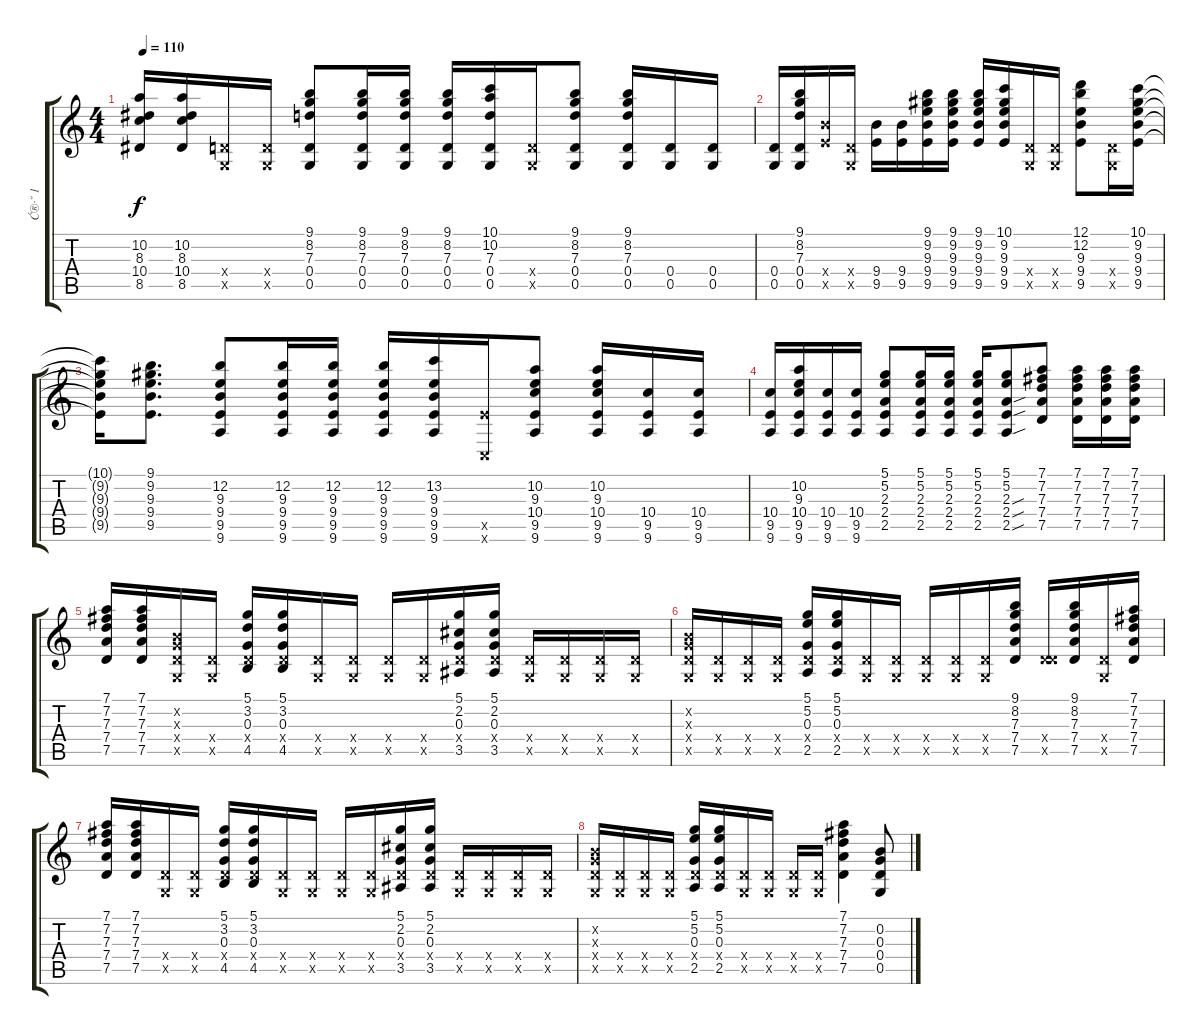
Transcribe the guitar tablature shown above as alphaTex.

\track ("Ć®·˘ 1" "Ć®·˘ 1") {instrument acousticguitarsteel}
\staff {score tabs}
\tuning (D4 B3 G3 D3 G2 C2) {hide}
\ts (4 4)
\tempo 110
\clef g2
\ks c
(10.2{t} 8.3{t} 10.4{t} 8.5{t}).16{dy f} (10.2 8.3 10.4 8.5).16 (0.4{x} 0.5{x}).16 (0.4{x} 0.5{x}).16 (9.1 8.2 7.3 0.4 0.5).8 (9.1 8.2 7.3 0.4 0.5).16 (9.1 8.2 7.3 0.4 0.5).16 (9.1 8.2 7.3 0.4 0.5).16 (10.1 10.2 7.3 0.4 0.5).16 (0.4{x} 0.5{x}).16 (9.1 8.2 7.3 0.4 0.5).8 (9.1 8.2 7.3 0.4 0.5).16 (0.4 0.5).16 (0.4 0.5).16 |
(0.4 0.5).16 (9.1 8.2 7.3 0.4 0.5).16 (9.4{x} 9.5{x}).16 (0.4{x} 0.5{x}).16 (9.4 9.5).16 (9.4 9.5).16 (9.1 9.2 9.3 9.4 9.5).16 (9.1 9.2 9.3 9.4 9.5).16 (9.1 9.2 9.3 9.4 9.5).16 (10.1 9.2 9.3 9.4 9.5).16 (0.4{x} 0.5{x}).16 (0.4{x} 0.5{x}).16 (12.1 12.2 9.3 9.4 9.5).8 (0.4{x} 0.5{x}).16 (10.1 9.2 9.3 9.4 9.5).16 |
(10.1{t} 9.2{t} 9.3{t} 9.4{t} 9.5{t}).16 (9.1 9.2 9.3 9.4 9.5).8{d} (12.2 9.3 9.4 9.5 9.6).8 (12.2 9.3 9.4 9.5 9.6).16 (12.2 9.3 9.4 9.5 9.6).16 (12.2 9.3 9.4 9.5 9.6).16 (13.2 9.3 9.4 9.5 9.6).16 (9.5{x} 0.6{x}).16 (10.2 9.3 10.4 9.5 9.6).8 (10.2 9.3 10.4 9.5 9.6).16 (10.4 9.5 9.6).16 (10.4 9.5 9.6).16 |
(10.4 9.5 9.6).16 (10.2 9.3 10.4 9.5 9.6).16 (10.4 9.5 9.6).16 (10.4 9.5 9.6).16 (5.1 5.2 2.3 2.4 2.5).8 (5.1 5.2 2.3 2.4 2.5).16 (5.1 5.2 2.3 2.4 2.5).16 (5.1 5.2 2.3 2.4 2.5).16 (5.1 5.2 2.3{sou} 2.4{sou} 2.5{sou}).8 (7.1 7.2 7.3 7.4 7.5).8 (7.1 7.2 7.3 7.4 7.5).16 (7.1 7.2 7.3 7.4 7.5).16 (7.1 7.2 7.3 7.4 7.5).16 |
(7.1 7.2 7.3 7.4 7.5).16 (7.1 7.2 7.3 7.4 7.5).16 (0.2{x} 0.3{x} 0.4{x} 0.5{x}).16 (0.4{x} 0.5{x}).16 (5.1 3.2 0.3 0.4{x} 4.5).16 (5.1 3.2 0.3 0.4{x} 4.5).16 (0.4{x} 0.5{x}).16 (0.4{x} 0.5{x}).16 (0.4{x} 0.5{x}).16 (0.4{x} 0.5{x}).16 (5.1 2.2 0.3 0.4{x} 3.5).16 (5.1 2.2 0.3 0.4{x} 3.5).16 (0.4{x} 0.5{x}).16 (0.4{x} 0.5{x}).16 (0.4{x} 0.5{x}).16 (0.4{x} 0.5{x}).16 |
(0.2{x} 0.3{x} 0.4{x} 0.5{x}).16 (0.4{x} 0.5{x}).16 (0.4{x} 0.5{x}).16 (0.4{x} 0.5{x}).16 (5.1 5.2 0.3 0.4{x} 2.5).16 (5.1 5.2 0.3 0.4{x} 2.5).16 (0.4{x} 0.5{x}).16 (0.4{x} 0.5{x}).16 (0.4{x} 0.5{x}).16 (0.4{x} 0.5{x}).16 (0.4{x} 0.5{x}).16 (9.1 8.2 7.3 7.4 7.5).16 (0.4{x} 7.5{x}).16 (9.1 8.2 7.3 7.4 7.5).16 (0.4{x} 0.5{x}).16 (7.1 7.2 7.3 7.4 7.5).16 |
(7.1 7.2 7.3 7.4 7.5).16 (7.1 7.2 7.3 7.4 7.5).16 (0.4{x} 0.5{x}).16 (0.4{x} 0.5{x}).16 (5.1 3.2 0.3 0.4{x} 4.5).16 (5.1 3.2 0.3 0.4{x} 4.5).16 (0.4{x} 0.5{x}).16 (0.4{x} 0.5{x}).16 (0.4{x} 0.5{x}).16 (0.4{x} 0.5{x}).16 (5.1 2.2 0.3 0.4{x} 3.5).16 (5.1 2.2 0.3 0.4{x} 3.5).16 (0.4{x} 0.5{x}).16 (0.4{x} 0.5{x}).16 (0.4{x} 0.5{x}).16 (0.4{x} 0.5{x}).16 |
(0.2{x} 0.3{x} 0.4{x} 0.5{x}).16 (0.4{x} 0.5{x}).16 (0.4{x} 0.5{x}).16 (0.4{x} 0.5{x}).16 (5.1 5.2 0.3 0.4{x} 2.5).16 (5.1 5.2 0.3 0.4{x} 2.5).16 (0.4{x} 0.5{x}).16 (0.4{x} 0.5{x}).16 (0.4{x} 0.5{x}).16 (0.4{x} 0.5{x}).16 (7.1 7.2 7.3 7.4 7.5).4 (0.2 0.3 0.4 0.5).8
